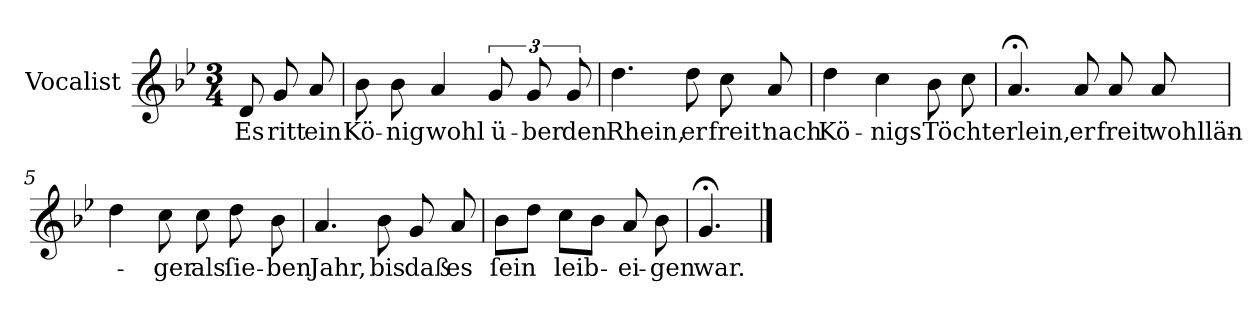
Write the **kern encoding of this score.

**kern	**text
*part1	*part1
*staff1	*staff1
*I"Vocalist	*
*k[b-e-]	*
*g:	*
*M3/4	*
=	=
8d	Es
8g	ritt
8a	ein
=1	=1
8b-	Kö-
8b-	-nig
4a	wohl
12g	ü-
12g	-ber
12g	den
=2	=2
4.dd	Rhein,
8dd	er
8cc	freit'
8a	nach
=3	=3
4dd	Kö-
4cc	-nigs
8b-	Töchterlein,
8cc	.
=4	=4
4.a;<	.
8a	er
8a	freit
8a	wohllän-
=5	=5
4dd	.
8cc	-ger
8cc	als
8dd	ſie-
8b-	-ben
=6	=6
4.a	Jahr,
8b-	bis
8g	daß
8a	es
=7	=7
8b-L	ſein
8ddJ	.
8ccL	leib-
8b-J	.
8a	-ei-
8b-	-gen
=8	=8
4.g;<	war.
==	==
*-	*-
